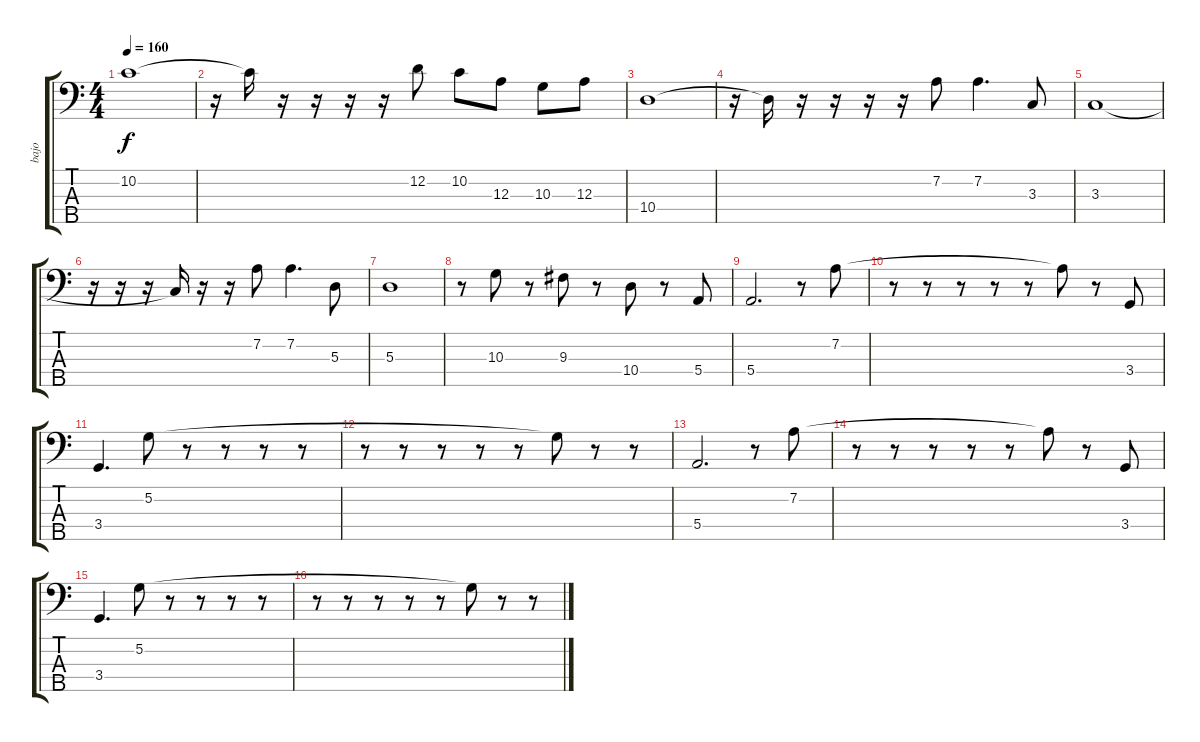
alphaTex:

\track ("bajo" "bajo") {instrument electricbassfinger}
\staff {score tabs}
\tuning (G2 D2 A1 E1 B0) {hide}
\ts (4 4)
\tempo 160
\clef f4
\ks c
10.2.1{dy f} |
r.16 10.2{t}.16 r.16 r.16 r.16 r.16 12.2.8 10.2.8 12.3.8 10.3.8 12.3.8 |
10.4.1 |
r.16 10.4{t}.16 r.16 r.16 r.16 r.16 7.2.8 7.2.4{d} 3.3.8 |
3.3.1 |
r.16 r.16 r.16 3.3{t}.16 r.16 r.16 7.2.8 7.2.4{d} 5.3.8 |
5.3.1 |
r.8 10.3.8 r.8 9.3.8 r.8 10.4.8 r.8 5.4.8 |
5.4.2{d} r.8 7.2.8 |
r.8 r.8 r.8 r.8 r.8 7.2{t}.8 r.8 3.4.8 |
3.4.4{d} 5.2.8 r.8 r.8 r.8 r.8 |
r.8 r.8 r.8 r.8 r.8 5.2{t}.8 r.8 r.8 |
5.4.2{d} r.8 7.2.8 |
r.8 r.8 r.8 r.8 r.8 7.2{t}.8 r.8 3.4.8 |
3.4.4{d} 5.2.8 r.8 r.8 r.8 r.8 |
r.8 r.8 r.8 r.8 r.8 5.2{t}.8 r.8 r.8
